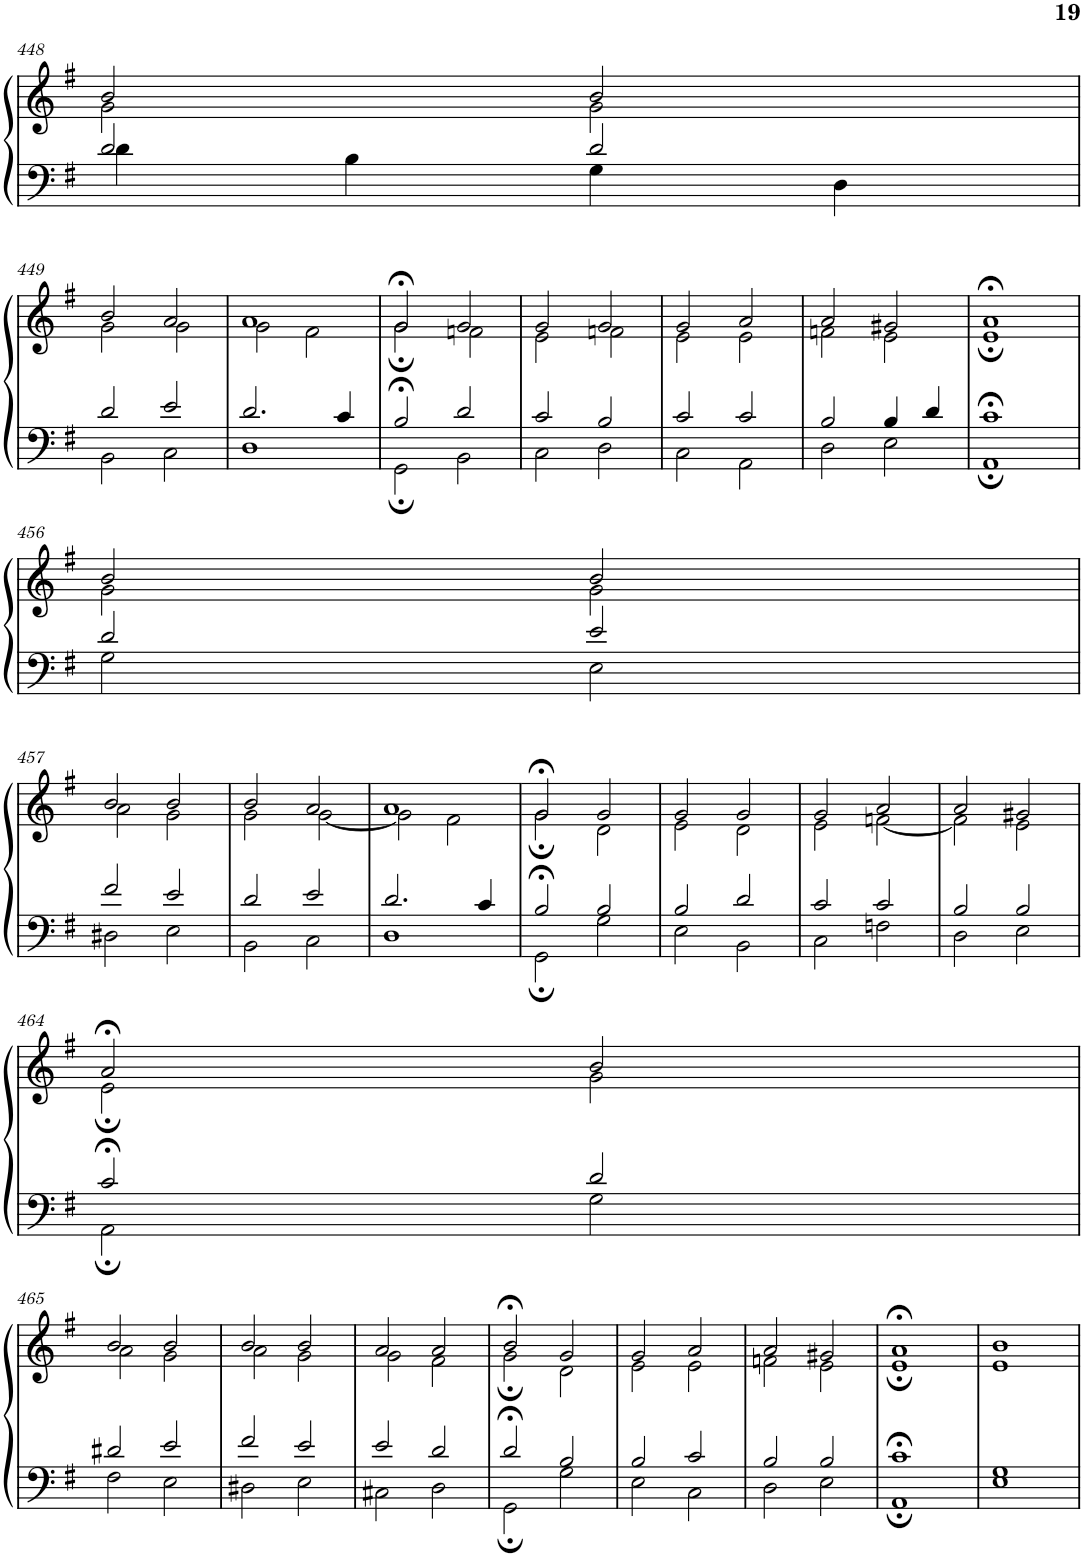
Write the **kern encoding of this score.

**kern	**kern
*part1	*part1
*staff2	*staff1
*I"Piano	*
*I'Pno.	*
!!LO:PB:g=z
*clefF4	*clefG2
*k[f#]	*k[f#]
*M4/4	*M4/4
*met(c)	*met(c)
=448	=448
*^	*^
2d/	4d\	2b/	2g\
.	4B\	.	.
2d/	4G\	2b/	2g\
.	4D\	.	.
!!LO:LB:g=z	!!
=449	=449	=449	=449
2d/	2BB\	2b/	2g\
2e/	2C\	2a/	2g\
=450	=450	=450	=450
2.d/	1D	1a	2g\
.	.	.	2f#\
4c/	.	.	.
=451	=451	=451	=451
2B;</	2GG;\	2g;</	2g;\
2d/	2BB\	2g/	2fn\
=452	=452	=452	=452
2c/	2C\	2g/	2e\
2B/	2D\	2g/	2fn\
=453	=453	=453	=453
2c/	2C\	2g/	2e\
2c/	2AA\	2a/	2e\
=454	=454	=454	=454
2B/	2D\	2a/	2fn\
4B/	2E\	2g#X/	2e\
4d/	.	.	.
=455	=455	=455	=455
1c;<	1AA;	1a;<	1e;
!!LO:LB:g=z	!!
=456	=456	=456	=456
2d/	2G\	2b/	2g\
2e/	2E\	2b/	2g\
!!LO:LB:g=z	!!
=457	=457	=457	=457
2f#/	2D#X\	2b/	2a\
2e/	2E\	2b/	2g\
=458	=458	=458	=458
2d/	2BB\	2b/	2g\
2e/	2C\	2a/	[2g\
=459	=459	=459	=459
2.d/	1D	1a	2g\]
.	.	.	2f#\
4c/	.	.	.
=460	=460	=460	=460
2B;</	2GG;\	2g;</	2g;\
2B/	2G\	2g/	2d\
=461	=461	=461	=461
2B/	2E\	2g/	2e\
2d/	2BB\	2g/	2d\
=462	=462	=462	=462
2c/	2C\	2g/	2e\
2c/	2Fn\	2a/	[2fn\
=463	=463	=463	=463
2B/	2D\	2a/	2f\]
2B/	2E\	2g#X/	2e\
!!LO:LB:g=z	!!
=464	=464	=464	=464
2c;</	2AA;\	2a;</	2e;\
2d/	2G\	2b/	2g\
!!LO:LB:g=z	!!
=465	=465	=465	=465
2d#X/	2F#\	2b/	2a\
2e/	2E\	2b/	2g\
=466	=466	=466	=466
2f#/	2D#X\	2b/	2a\
2e/	2E\	2b/	2g\
=467	=467	=467	=467
2e/	2C#X\	2a/	2g\
2d/	2D\	2a/	2f#\
=468	=468	=468	=468
2d;</	2GG;\	2b;</	2g;\
2B/	2G\	2g/	2d\
=469	=469	=469	=469
2B/	2E\	2g/	2e\
2c/	2C\	2a/	2e\
=470	=470	=470	=470
2B/	2D\	2a/	2fn\
2B/	2E\	2g#X/	2e\
=471	=471	=471	=471
1c;<	1AA;	1a;<	1e;
=472	=472	=472	=472
1G	1E	1b	1e
*v	*v	*	*
*	*v	*v
=	=
*-	*-
